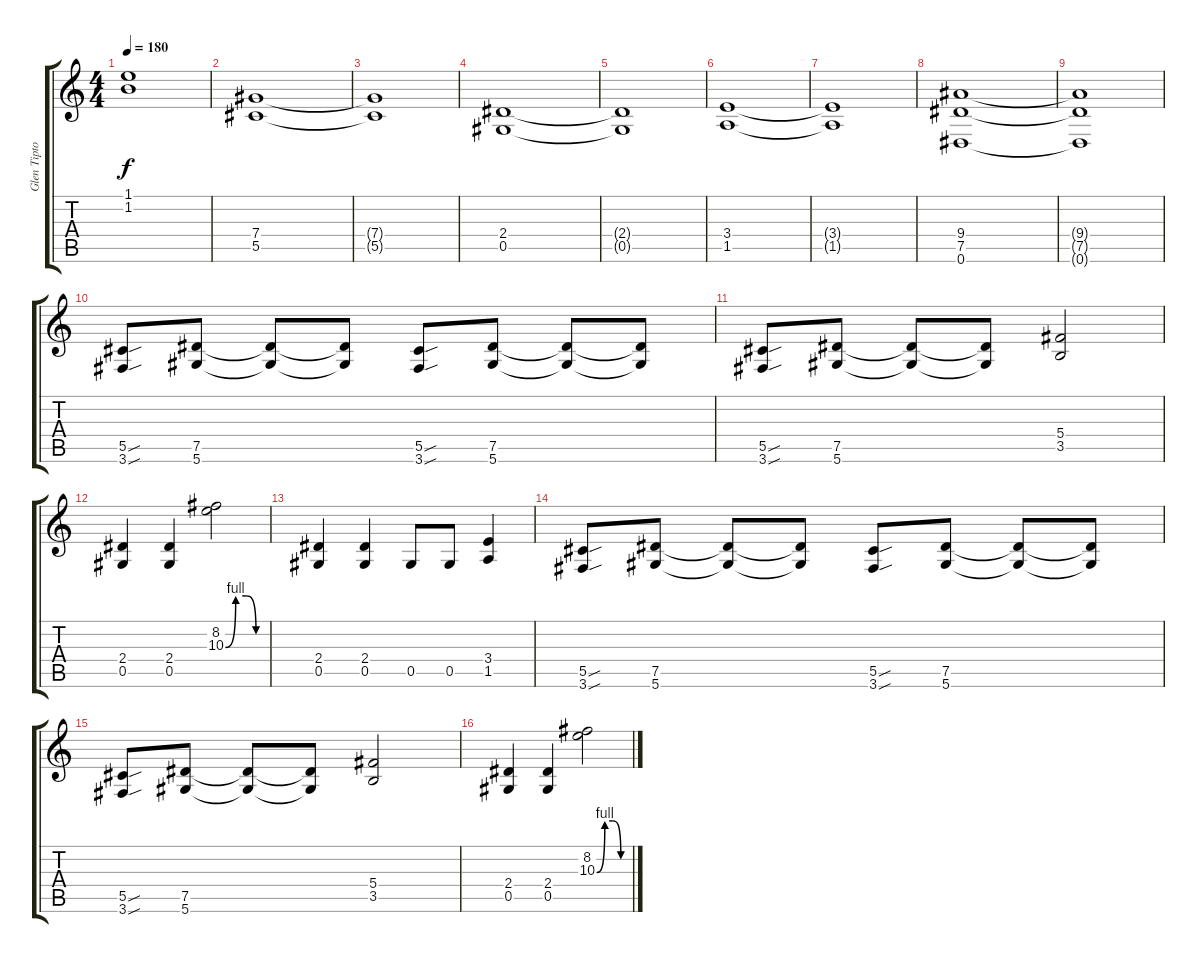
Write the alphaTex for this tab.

\track ("Glen Tipton" "Glen Tipto") {instrument distortionguitar}
\staff {score tabs}
\tuning (Eb4 Bb3 Gb3 Db3 Ab2 Eb2) {hide}
\ts (4 4)
\tempo 180
\clef g2
\ks c
(1.1 1.2).1{dy f} |
(7.4 5.5).1 |
(7.4{t} 5.5{t}).1 |
(2.4 0.5).1 |
(2.4{t} 0.5{t}).1 |
(3.4 1.5).1 |
(3.4{t} 1.5{t}).1 |
(9.4 7.5 0.6).1 |
(9.4{t} 7.5{t} 0.6{t}).1 |
(5.5{sou} 3.6{sou}).8 (7.5 5.6).8 (7.5{t} 5.6{t}).8 (7.5{t} 5.6{t}).8 (5.5{sou} 3.6{sou}).8 (7.5 5.6).8 (7.5{t} 5.6{t}).8 (7.5{t} 5.6{t}).8 |
(5.5{sou} 3.6{sou}).8 (7.5 5.6).8 (7.5{t} 5.6{t}).8 (7.5{t} 5.6{t}).8 (5.4 3.5).2 |
(2.4 0.5).4 (2.4 0.5).4 (8.2 10.3{be (custom 0 0 15 4 30 4 45 0 60 0)}).2 |
(2.4 0.5).4 (2.4 0.5).4 0.5.8 0.5.8 (3.4 1.5).4 |
(5.5{sou} 3.6{sou}).8 (7.5 5.6).8 (7.5{t} 5.6{t}).8 (7.5{t} 5.6{t}).8 (5.5{sou} 3.6{sou}).8 (7.5 5.6).8 (7.5{t} 5.6{t}).8 (7.5{t} 5.6{t}).8 |
(5.5{sou} 3.6{sou}).8 (7.5 5.6).8 (7.5{t} 5.6{t}).8 (7.5{t} 5.6{t}).8 (5.4 3.5).2 |
(2.4 0.5).4 (2.4 0.5).4 (8.2 10.3{be (custom 0 0 15 4 30 4 45 0 60 0)}).2
